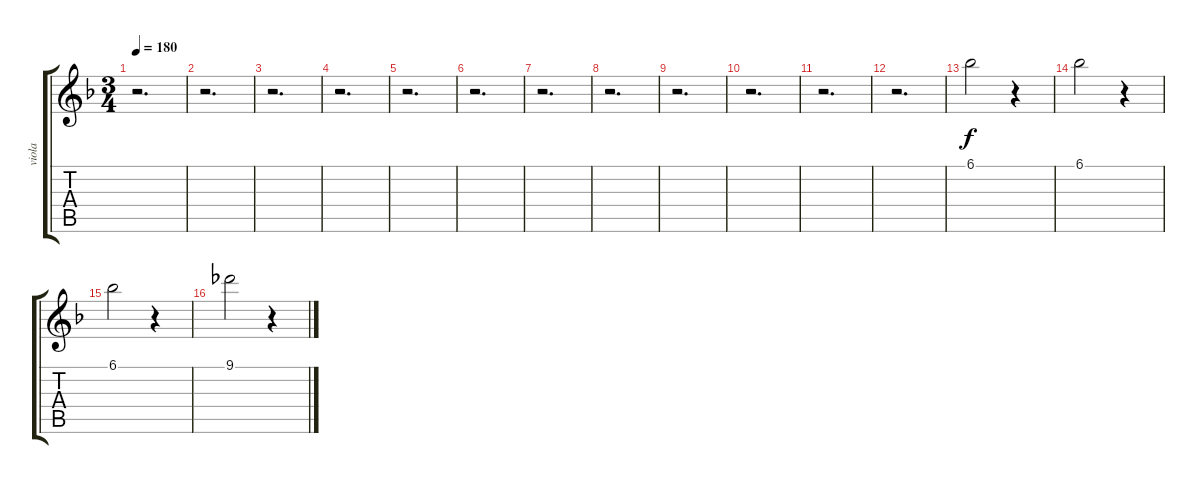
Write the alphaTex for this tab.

\track ("viola" "viola") {instrument distortionguitar}
\staff {score tabs}
\tuning (E4 B3 G3 D3 A2 E2) {hide}
\ts (3 4)
\tempo 180
\clef g2
\ks dminor
r.2{d dy f} |
r.2{d} |
r.2{d} |
r.2{d} |
r.2{d} |
r.2{d} |
r.2{d} |
r.2{d} |
r.2{d} |
r.2{d} |
r.2{d} |
r.2{d} |
6.1.2 r.4 |
6.1.2 r.4 |
6.1.2 r.4 |
9.1.2 r.4
